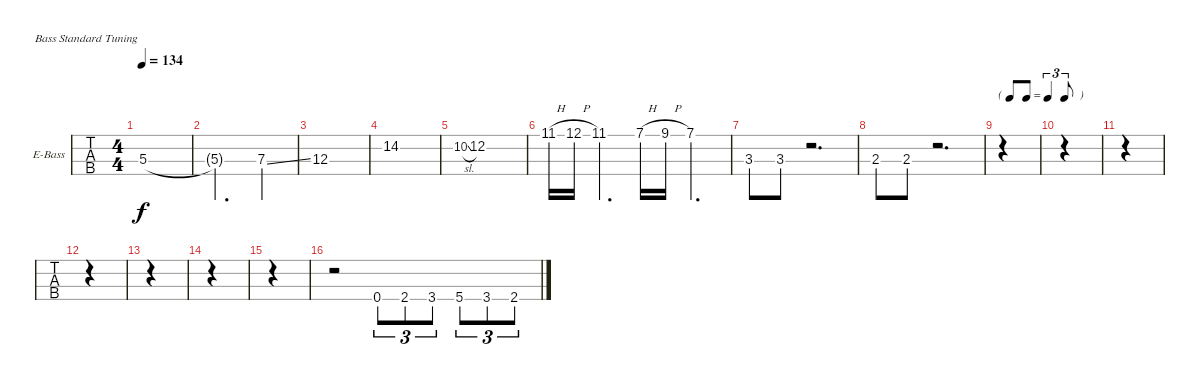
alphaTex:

\defaultSystemsLayout 4
\bracketExtendMode groupsimilarinstruments
\firstSystemTrackNameOrientation horizontal
\otherSystemsTrackNameOrientation horizontal
\track ("Electric Bass" "E-Bass") {instrument electricbassfinger}
\staff {tabs}
\tuning (G2 D2 A1 E1)
\ts (4 4)
\tempo 134
\clef f4
\ks c
5.3.1{dy f} |
5.3{t}.2{d} 7.3{ss}.4 |
12.3.1 |
14.2.1 |
10.2{sl}.8{gr onbeat} 12.2.1 |
11.1{h}.16 12.1{h}.16 11.1.4{d} 7.1{h}.16 9.1{h}.16 7.1.4{d} |
3.3.8 3.3.8 r.2{d} |
2.3.8 2.3.8 r.2{d} |
\tf triplet8th
|
|
|
|
|
|
|
r.2 0.4.8{tu (3 2)} 2.4.8{tu (3 2)} 3.4.8{tu (3 2)} 5.4.8{tu (3 2)} 3.4.8{tu (3 2)} 2.4.8{tu (3 2)}
